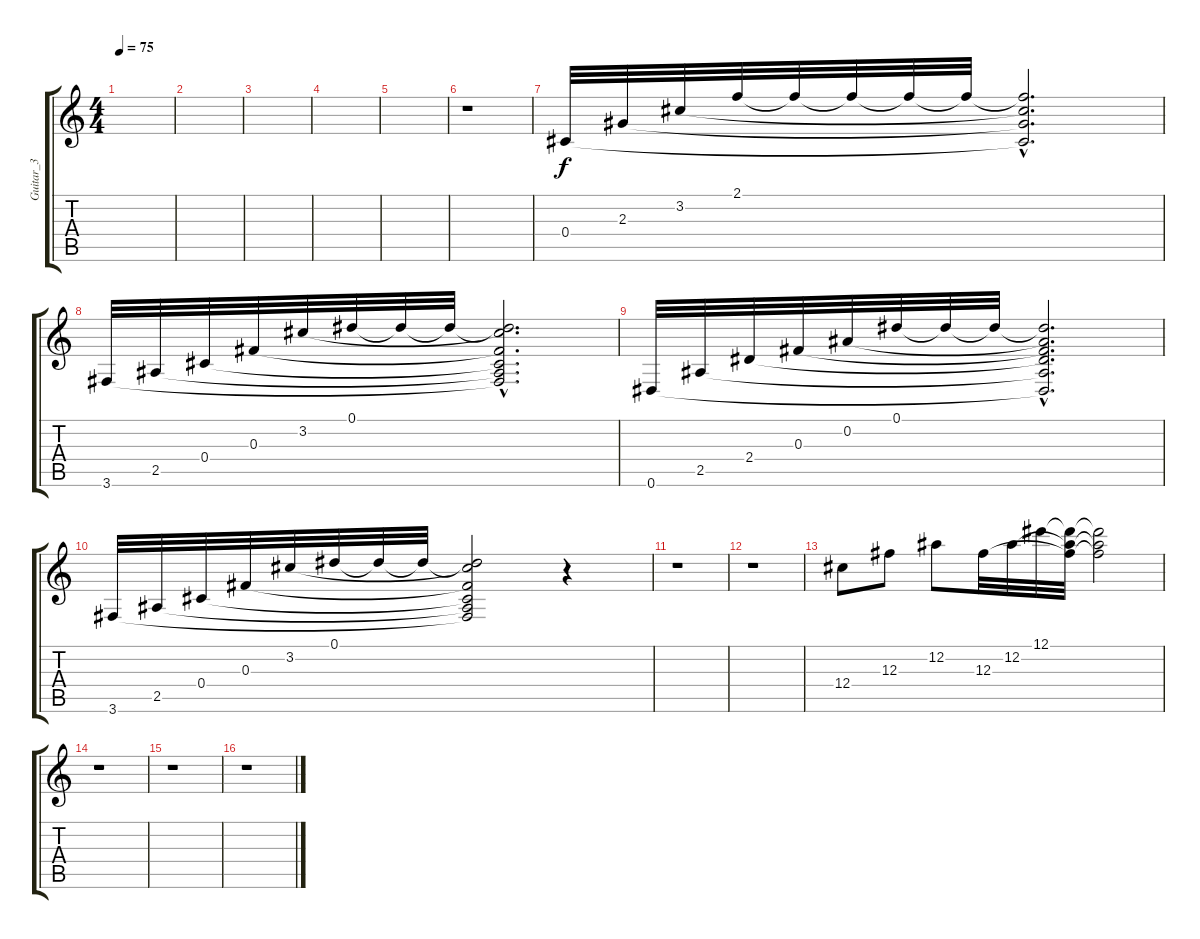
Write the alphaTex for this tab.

\track ("Guitar_3" "Guitar_3") {instrument electricguitarclean}
\staff {score tabs}
\tuning (Eb4 Bb3 Gb3 Db3 Ab2 Eb2) {hide}
\ts (4 4)
\tempo 75
\clef g2
\ks c
|
|
|
|
|
r.1 |
0.4.32 2.3.32 3.2.32 2.1.32 2.1{t}.32 2.1{t}.32 2.1{t}.32 2.1{t}.32 (2.1{hac t} 3.2{hac t} 2.3{hac t} 0.4{hac t}).2{d} |
3.6.32 2.5.32 0.4.32 0.3.32 3.2.32 0.1.32 0.1{t}.32 0.1{t}.32 (0.1{hac t} 3.2{hac t} 0.3{hac t} 0.4{hac t} 2.5{hac t} 3.6{hac t}).2{d} |
0.6.32 2.5.32 2.4.32 0.3.32 0.2.32 0.1.32 0.1{t}.32 0.1{t}.32 (0.1{hac t} 0.2{hac t} 0.3{hac t} 2.4{hac t} 2.5{hac t} 0.6{hac t}).2{d} |
3.6.32 2.5.32 0.4.32 0.3.32 3.2.32 0.1.32 0.1{t}.32 0.1{t}.32 (0.1{t} 3.2{t} 0.3{t} 0.4{t} 2.5{t} 3.6{t}).2 r.4 |
r.1 |
r.1 |
12.4.8 12.3.8 12.2.8 12.3.32 12.2.32 12.1.32 (12.1{t} 12.2{t} 12.3{t}).32 (12.1{t} 12.2{t} 12.3{t}).2 |
r.1 |
r.1 |
r.1
